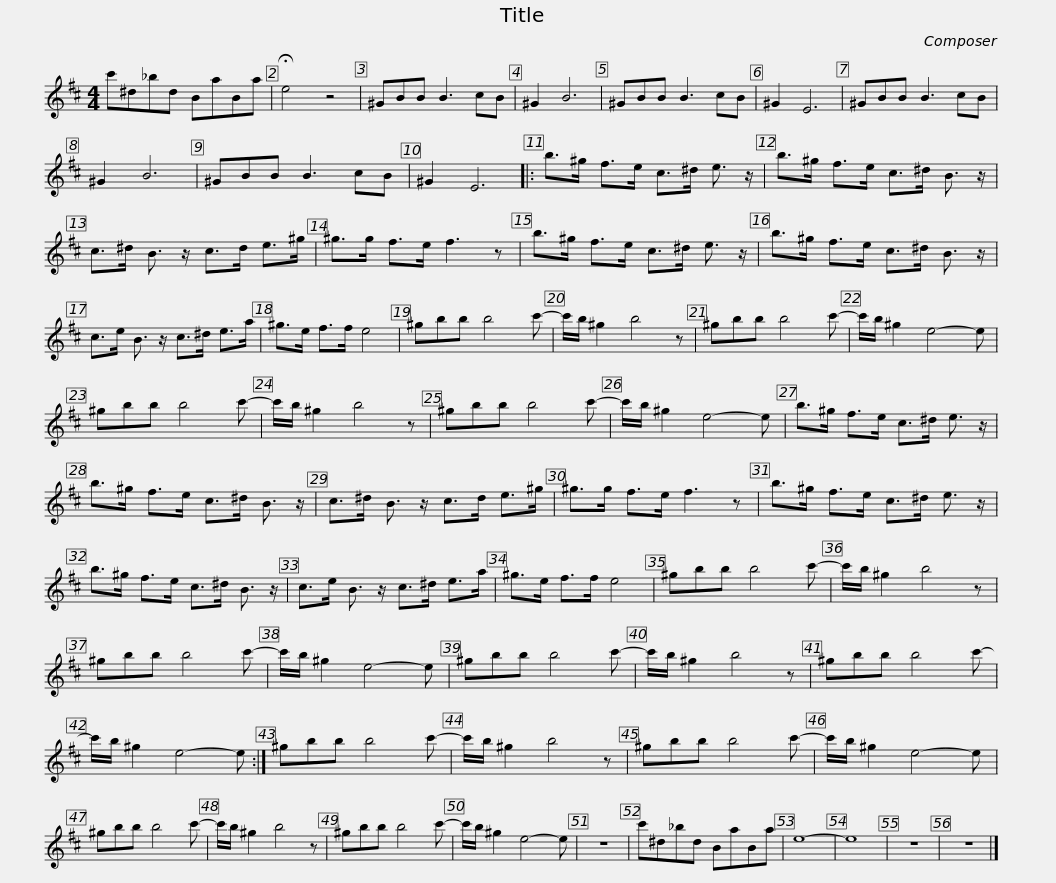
X:1
L:1/8
M:4/4
I:linebreak $
K:none
V:1 treble transpose=-2
V:1
[K:D] c'^d_bd BaBa | !fermata!e4 z4 | ^GBB B3 cB | ^G2 B6 |$ ^GBB B3 cB | %5
 ^G2 E6 | ^GBB B3 cB | ^G2 B6 |$ ^GBB B3 cB | ^G2 E6 |: %10
 b>^g f>e c>^d e3/2 z/ | b>^g f>e c>^d B3/2 z/ |$ c>^d B3/2 z/ c>d e>^g | ^g>g f>e f3 z | b>^g f>e c>^d e3/2 z/ | %15
 b>^g f>e c>^d B3/2 z/ |$ c>e B3/2 z/ c>^d e>a | ^g>e f>f e4 | ^gbb b4 c'- | c'/b/ ^g2 b4 z |$ %20
 ^gbb b4 c'- | c'/b/ ^g2 e4- e | ^gbb b4 c'- | c'/b/ ^g2 b4 z |$ ^gbb b4 c'- | %25
 c'/b/ ^g2 e4- e | b>^g f>e c>^d e3/2 z/ | b>^g f>e c>^d B3/2 z/ |$ c>^d B3/2 z/ c>d e>^g | ^g>g f>e f3 z | %30
 b>^g f>e c>^d e3/2 z/ | b>^g f>e c>^d B3/2 z/ |$ c>e B3/2 z/ c>^d e>a | ^g>e f>f e4 | ^gbb b4 c'- | %35
 c'/b/ ^g2 b4 z | ^gbb b4 c'- | c'/b/ ^g2 e4- e |$ ^gbb b4 c'- | c'/b/ ^g2 b4 z | %40
 ^gbb b4 c'- | c'/b/ ^g2 e4- e :| ^gbb b4 c'- | c'/b/ ^g2 b4 z |$ ^gbb b4 c'- | %45
 c'/b/ ^g2 e4- e | ^gbb b4 c'- | c'/b/ ^g2 b4 z | ^gbb b4 c'- | c'/b/ ^g2 e4- e | %50
 z8 |$ c'^d_bd BaBa | e8- | e8 | z8 | %55
 z8 |] %56
